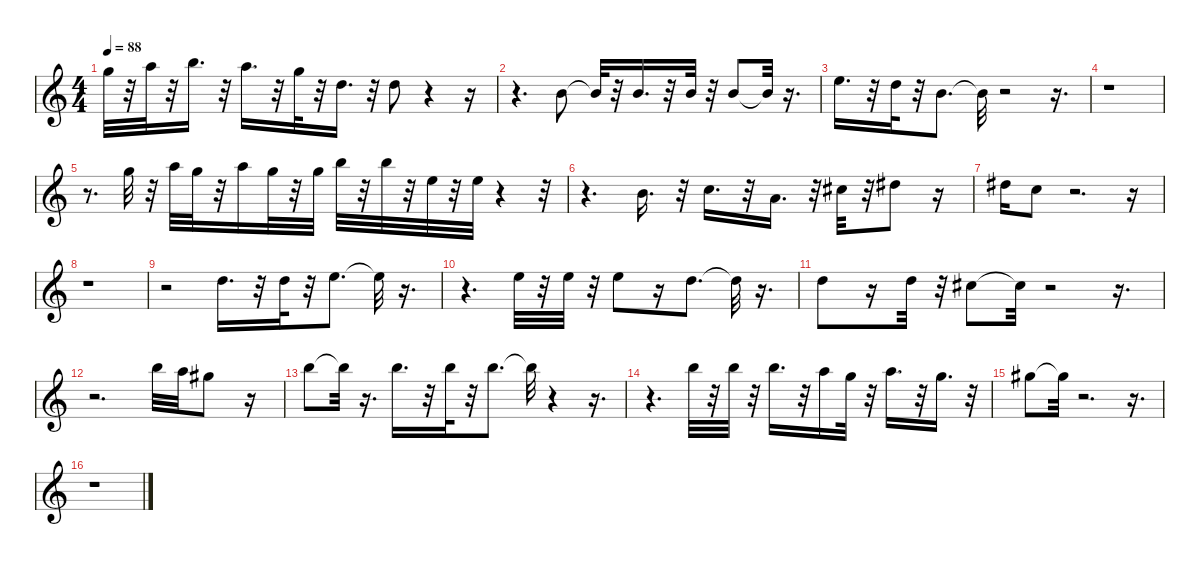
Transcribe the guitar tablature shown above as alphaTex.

\defaultSystemsLayout 4
\hideDynamics
\bracketExtendMode nobrackets
\singleTrackTrackNamePolicy hidden
\multiTrackTrackNamePolicy hidden
\firstSystemTrackNameMode fullname
\firstSystemTrackNameOrientation horizontal
\otherSystemsTrackNameOrientation horizontal
\track ("Percy" "fx.synth.") {instrument fx8scifi}
\staff {score}
\tuning (E4 B3 G3 D3 A2 E2)
\ts (4 4)
\tempo 88
\clef g2
\ks c
20.2.32{dy mf beam Down} r.32{beam Down} 22.2.32{beam Down} r.32{beam Down} 19.1.16{d beam Down} r.32{beam Down} 17.1.16{d beam Down} r.32{beam Down} 15.1.32{beam Down} r.32{beam Down} 15.2.16{d beam Down} r.32{beam Down} 15.2.8{beam Down} r.4{beam Down} r.16{beam Down} |
r.4{d beam Down} 16.3.8{beam Down} 16.3{t}.32{dy f beam Up} r.32{beam Up} 16.3.16{d dy mf beam Up} r.32{beam Up} 16.3.32{beam Up} r.32{beam Up} 16.3.8{beam Up} 16.3{t}.32{dy f beam Up} r.16{d beam Up} |
17.2.16{d dy mf beam Down} r.32{beam Down} 15.2.32{beam Down} r.32{beam Down} 16.3.8{d beam Down} 16.3{t}.32{dy f beam Down} r.2{beam Down} r.16{d beam Down} |
r.1{beam Down} |
r.8{d beam Down} 15.1.32{dy mf beam Down} r.32{beam Down} 17.1.32{beam Down} 15.1.32{beam Down} r.32{beam Down} 17.1.16{beam Down} 15.1.32{beam Down} r.32{beam Down} 15.1.32{beam Down} 19.1.32{beam Down} r.32{beam Down} 19.1.32{beam Down} r.32{beam Down} 17.2.32{beam Down} r.32{beam Down} 17.2.32{beam Down} r.4{beam Down} r.32{beam Down} |
r.4{d beam Down} 16.3.16{d beam Down} r.32{beam Down} 17.3.16{d beam Down} r.32{beam Down} 14.3.16{d beam Down} r.32{beam Down} 14.2{acc #}.32{beam Down} r.32{beam Down} 11.1{acc #}.8{beam Down} r.16{beam Down} |
11.1{acc #}.16{beam Down} 8.1.8{beam Down} r.2{d beam Down} r.16{beam Down} |
r.1{beam Down} |
r.2{beam Down} 10.1.16{d beam Down} r.32{beam Down} 10.1.32{beam Down} r.32{beam Down} 12.1.8{d beam Down} 12.1{t}.32{dy f beam Down} r.16{d beam Down} |
r.4{d beam Down} 12.1.32{dy mf beam Down} r.32{beam Down} 12.1.32{beam Down} r.32{beam Down} 12.1.8{beam Down} r.16{beam Down} 10.1.8{d beam Down} 10.1{t}.32{dy f beam Down} r.16{d beam Down} |
10.1.8{dy mf beam Down} r.16{beam Down} 10.1.32{beam Down} r.32{beam Down} 9.1{acc #}.8{beam Down} 9.1{t acc #}.32{dy f beam Down} r.2{beam Down} r.16{d beam Down} |
r.2{d beam Down} 19.1.32{dy mf beam Down} 17.1.32{beam Down} 16.1{acc #}.8{beam Down} r.16{beam Down} |
19.1.8{beam Down} 19.1{t}.32{dy f beam Down} r.16{d beam Down} 19.1.16{d dy mf beam Down} r.32{beam Down} 19.1.32{beam Down} r.32{beam Down} 19.1.8{d beam Down} 19.1{t}.32{dy f beam Down} r.4{beam Down} r.16{d beam Down} |
r.4{d beam Down} 19.1.32{dy mf beam Down} r.32{beam Down} 19.1.32{beam Down} r.32{beam Down} 19.1.16{d beam Down} r.32{beam Down} 17.1.16{beam Down} 15.1.32{beam Down} r.32{beam Down} 17.1.16{d beam Down} r.32{beam Down} 15.1.16{d beam Down} r.32{beam Down} |
16.1{acc #}.8{beam Down} 16.1{t acc #}.32{dy f beam Down} r.2{d beam Down} r.16{d beam Down} |
r.1{beam Down}
